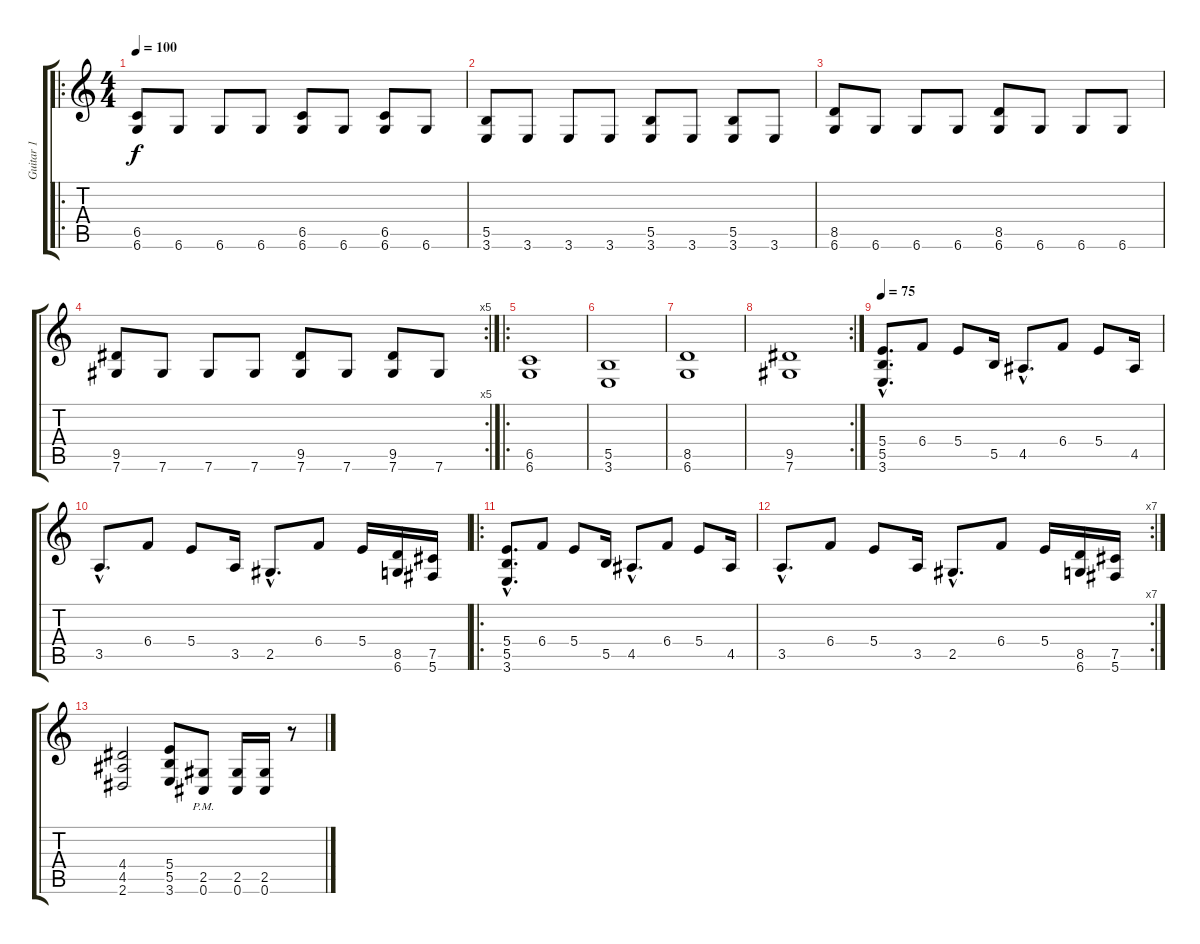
\track ("Guitar 1" "Guitar 1") {instrument distortionguitar}
\staff {score tabs}
\tuning (Db4 Ab3 E3 B2 Gb2 Db2) {hide}
\ro
\ts (4 4)
\tempo 100
\clef g2
\ks c
(6.5 6.6).8{dy f} 6.6.8 6.6.8 6.6.8 (6.5 6.6).8 6.6.8 (6.5 6.6).8 6.6.8 |
(5.5 3.6).8 3.6.8 3.6.8 3.6.8 (5.5 3.6).8 3.6.8 (5.5 3.6).8 3.6.8 |
(8.5 6.6).8 6.6.8 6.6.8 6.6.8 (8.5 6.6).8 6.6.8 6.6.8 6.6.8 |
\rc 5
(9.5 7.6).8 7.6.8 7.6.8 7.6.8 (9.5 7.6).8 7.6.8 (9.5 7.6).8 7.6.8 |
\ro
(6.5 6.6).1 |
(5.5 3.6).1 |
(8.5 6.6).1 |
\rc 2
(9.5 7.6).1 |
\tempo 75
(5.4{hac} 5.5{hac} 3.6{hac}).8{d} 6.4.8 5.4.8 5.5.16 4.5{hac}.8{d} 6.4.8 5.4.8 4.5.16 |
3.5{hac}.8{d} 6.4.8 5.4.8 3.5.16 2.5{hac}.8{d} 6.4.8 5.4.16 (8.5 6.6).16 (7.5 5.6).16 |
\ro
(5.4{hac} 5.5{hac} 3.6{hac}).8{d} 6.4.8 5.4.8 5.5.16 4.5{hac}.8{d} 6.4.8 5.4.8 4.5.16 |
\rc 7
3.5{hac}.8{d} 6.4.8 5.4.8 3.5.16 2.5{hac}.8{d} 6.4.8 5.4.16 (8.5 6.6).16 (7.5 5.6).16 |
(4.4 4.5 2.6).2 (5.4 5.5 3.6).8 (2.5{pm} 0.6{pm}).8 (2.5 0.6).16 (2.5 0.6).16 r.8
